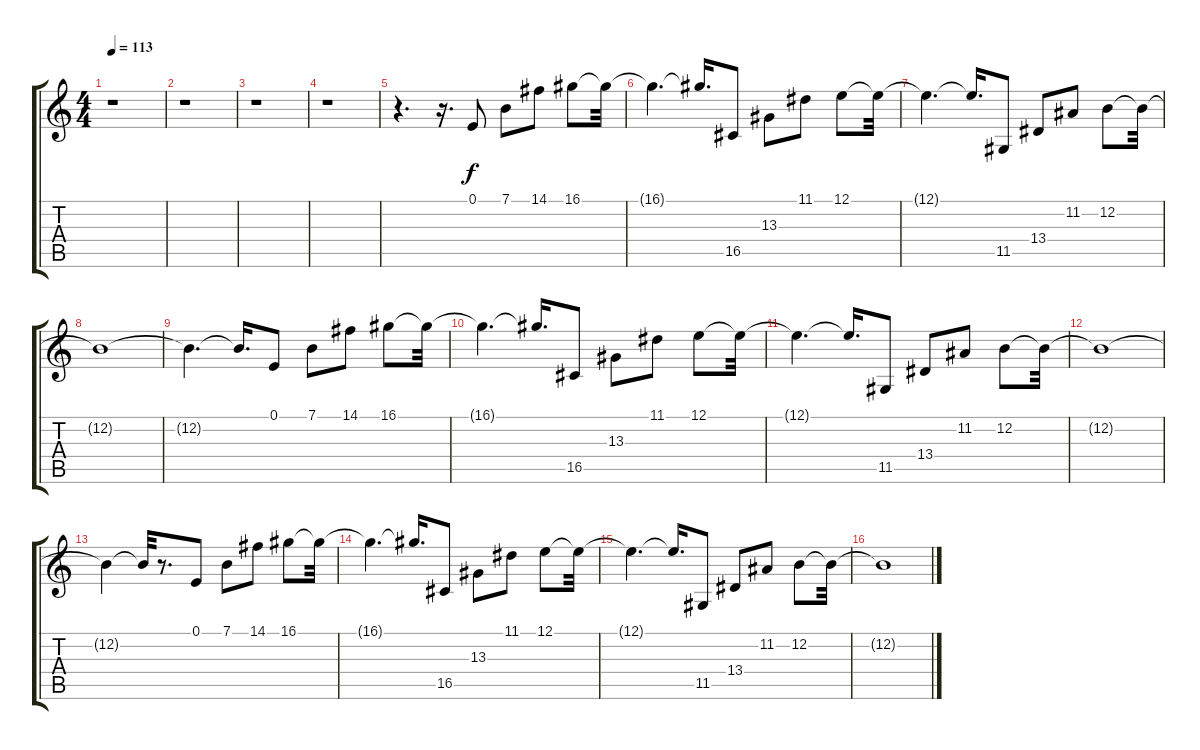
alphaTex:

\track "" {instrument acousticgrandpiano}
\staff {score tabs}
\tuning (E4 B3 G3 D3 A2 E2) {hide}
\ts (4 4)
\tempo 113
\clef g2
\ks c
r.1{dy f} |
r.1 |
r.1 |
r.1 |
r.4{d} r.16{d} 0.1.8 7.1.8 14.1.8 16.1.8 16.1{t}.32 |
16.1{t}.4{d} 16.1{t}.16{d} 16.5.8 13.3.8 11.1.8 12.1.8 12.1{t}.32 |
12.1{t}.4{d} 12.1{t}.16{d} 11.5.8 13.4.8 11.2.8 12.2.8 12.2{t}.32 |
12.2{t}.1 |
12.2{t}.4{d} 12.2{t}.16{d} 0.1.8 7.1.8 14.1.8 16.1.8 16.1{t}.32 |
16.1{t}.4{d} 16.1{t}.16{d} 16.5.8 13.3.8 11.1.8 12.1.8 12.1{t}.32 |
12.1{t}.4{d} 12.1{t}.16{d} 11.5.8 13.4.8 11.2.8 12.2.8 12.2{t}.32 |
12.2{t}.1 |
12.2{t}.4 12.2{t}.32 r.8{d} 0.1.8 7.1.8 14.1.8 16.1.8 16.1{t}.32 |
16.1{t}.4{d} 16.1{t}.16{d} 16.5.8 13.3.8 11.1.8 12.1.8 12.1{t}.32 |
12.1{t}.4{d} 12.1{t}.16{d} 11.5.8 13.4.8 11.2.8 12.2.8 12.2{t}.32 |
12.2{t}.1
